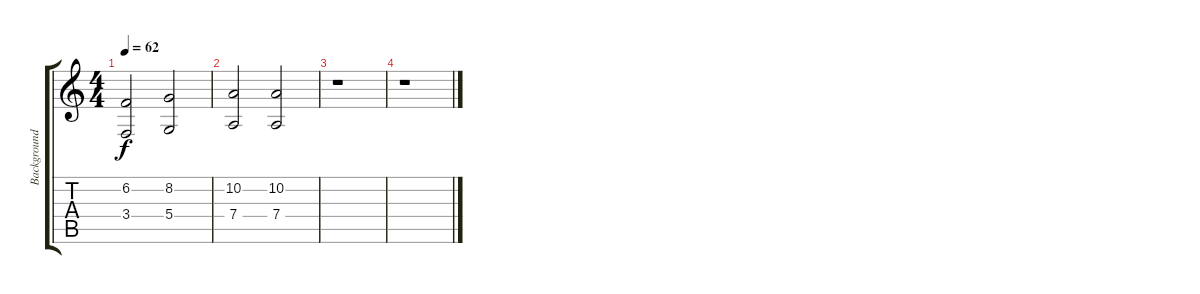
\track ("Background Vocals" "Background") {instrument choiraahs}
\staff {score tabs}
\tuning (E4 B3 G3 D3 A2 E2) {hide}
\ts (4 4)
\tempo 62
\clef g2
\ks c
(6.2 3.4).2{dy f} (8.2 5.4).2 |
(10.2 7.4).2 (10.2 7.4).2 |
r.1 |
r.1
